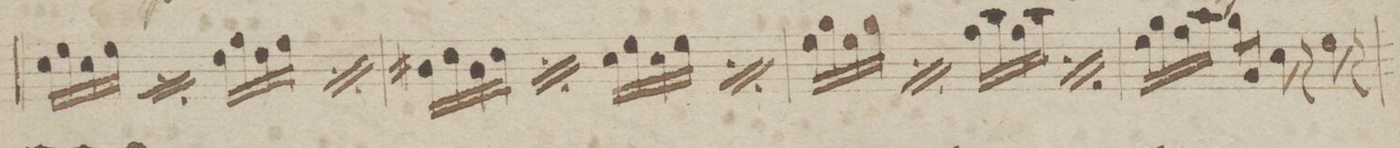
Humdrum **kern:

**kern	**dynam
*I"Viola	*
*clefC3	*
*k[b-]	*
*met(c)	*
*M4/4	*
16d\LL	.
16f\	.
16d\	.
16f\JJ	.
*rep	*
16d\LL	.
16f\	.
16d\	.
16f\JJ	.
*Xrep	*
16e\LL	.
16g\	.
16e\	.
16g\JJ	.
*rep	*
16e\LL	.
16g\	.
16e\	.
16g\JJ	.
*Xrep	*
=13	=13
16c#X\LL	.
16e\	.
16c#\	.
16e\JJ	.
*rep	*
16c#\LL	.
16e\	.
16c#\	.
16e\JJ	.
*Xrep	*
16d\LL	.
16f\	.
16d\	.
16f\JJ	.
*rep	*
16d\LL	.
16f\	.
16d\	.
16f\JJ	.
*Xrep	*
=14	=14
16f\LL	.
16a\	.
16f\	.
16a\JJ	.
*rep	*
16f\LL	.
16a\	.
16f\	.
16a\JJ	.
*Xrep	*
16g\LL	.
16b-\	.
16g\	.
16b-\JJ	.
*rep	*
16g\LL	.
16b-\	.
16g\	.
16b-\JJ	.
*Xrep	*
=15	=15
16f\LL	.
16a\	.
16g\	.
16b-\JJ	.
8a\L	.
8A/J	.
8d\	p
8r	.
8f\	.
8r	.
=16	=16
*-	*-
